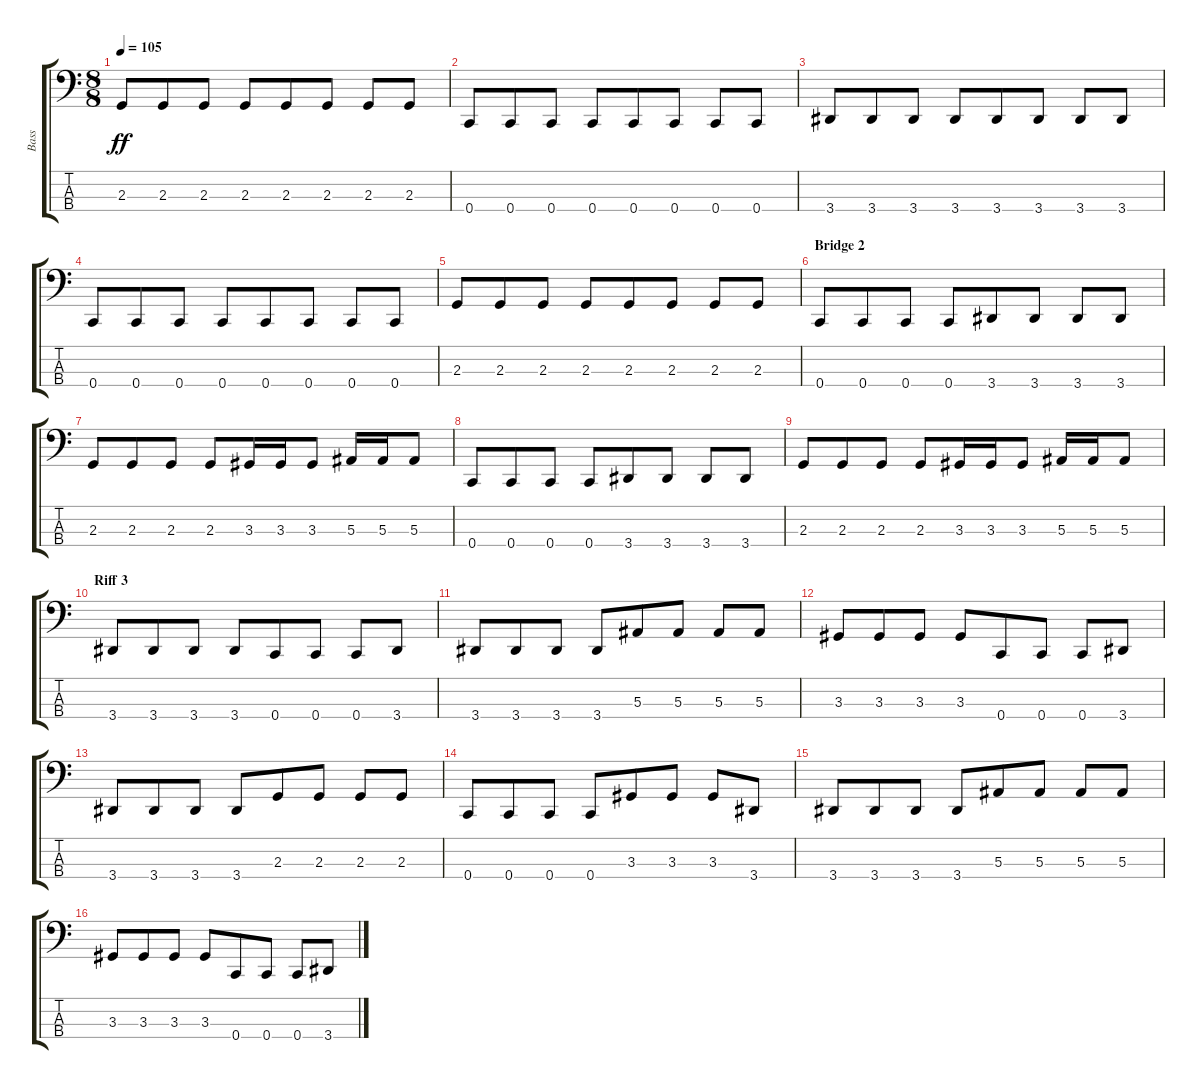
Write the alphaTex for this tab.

\track ("Bass" "Bass") {instrument electricbassfinger}
\staff {score tabs}
\tuning (Eb2 Bb1 F1 C1) {hide}
\ts (8 8)
\tempo 105
\clef f4
\ks c
2.3.8{dy ff} 2.3.8 2.3.8 2.3.8 2.3.8 2.3.8 2.3.8 2.3.8 |
0.4.8 0.4.8 0.4.8 0.4.8 0.4.8 0.4.8 0.4.8 0.4.8 |
3.4.8 3.4.8 3.4.8 3.4.8 3.4.8 3.4.8 3.4.8 3.4.8 |
0.4.8 0.4.8 0.4.8 0.4.8 0.4.8 0.4.8 0.4.8 0.4.8 |
2.3.8 2.3.8 2.3.8 2.3.8 2.3.8 2.3.8 2.3.8 2.3.8 |
\section ("" "Bridge 2")
0.4.8 0.4.8 0.4.8 0.4.8 3.4.8 3.4.8 3.4.8 3.4.8 |
2.3.8 2.3.8 2.3.8 2.3.8 3.3.16 3.3.16 3.3.8 5.3.16 5.3.16 5.3.8 |
0.4.8 0.4.8 0.4.8 0.4.8 3.4.8 3.4.8 3.4.8 3.4.8 |
2.3.8 2.3.8 2.3.8 2.3.8 3.3.16 3.3.16 3.3.8 5.3.16 5.3.16 5.3.8 |
\section ("" "Riff 3")
3.4.8 3.4.8 3.4.8 3.4.8 0.4.8 0.4.8 0.4.8 3.4.8 |
3.4.8 3.4.8 3.4.8 3.4.8 5.3.8 5.3.8 5.3.8 5.3.8 |
3.3.8 3.3.8 3.3.8 3.3.8 0.4.8 0.4.8 0.4.8 3.4.8 |
3.4.8 3.4.8 3.4.8 3.4.8 2.3.8 2.3.8 2.3.8 2.3.8 |
0.4.8 0.4.8 0.4.8 0.4.8 3.3.8 3.3.8 3.3.8 3.4.8 |
3.4.8 3.4.8 3.4.8 3.4.8 5.3.8 5.3.8 5.3.8 5.3.8 |
3.3.8 3.3.8 3.3.8 3.3.8 0.4.8 0.4.8 0.4.8 3.4.8
